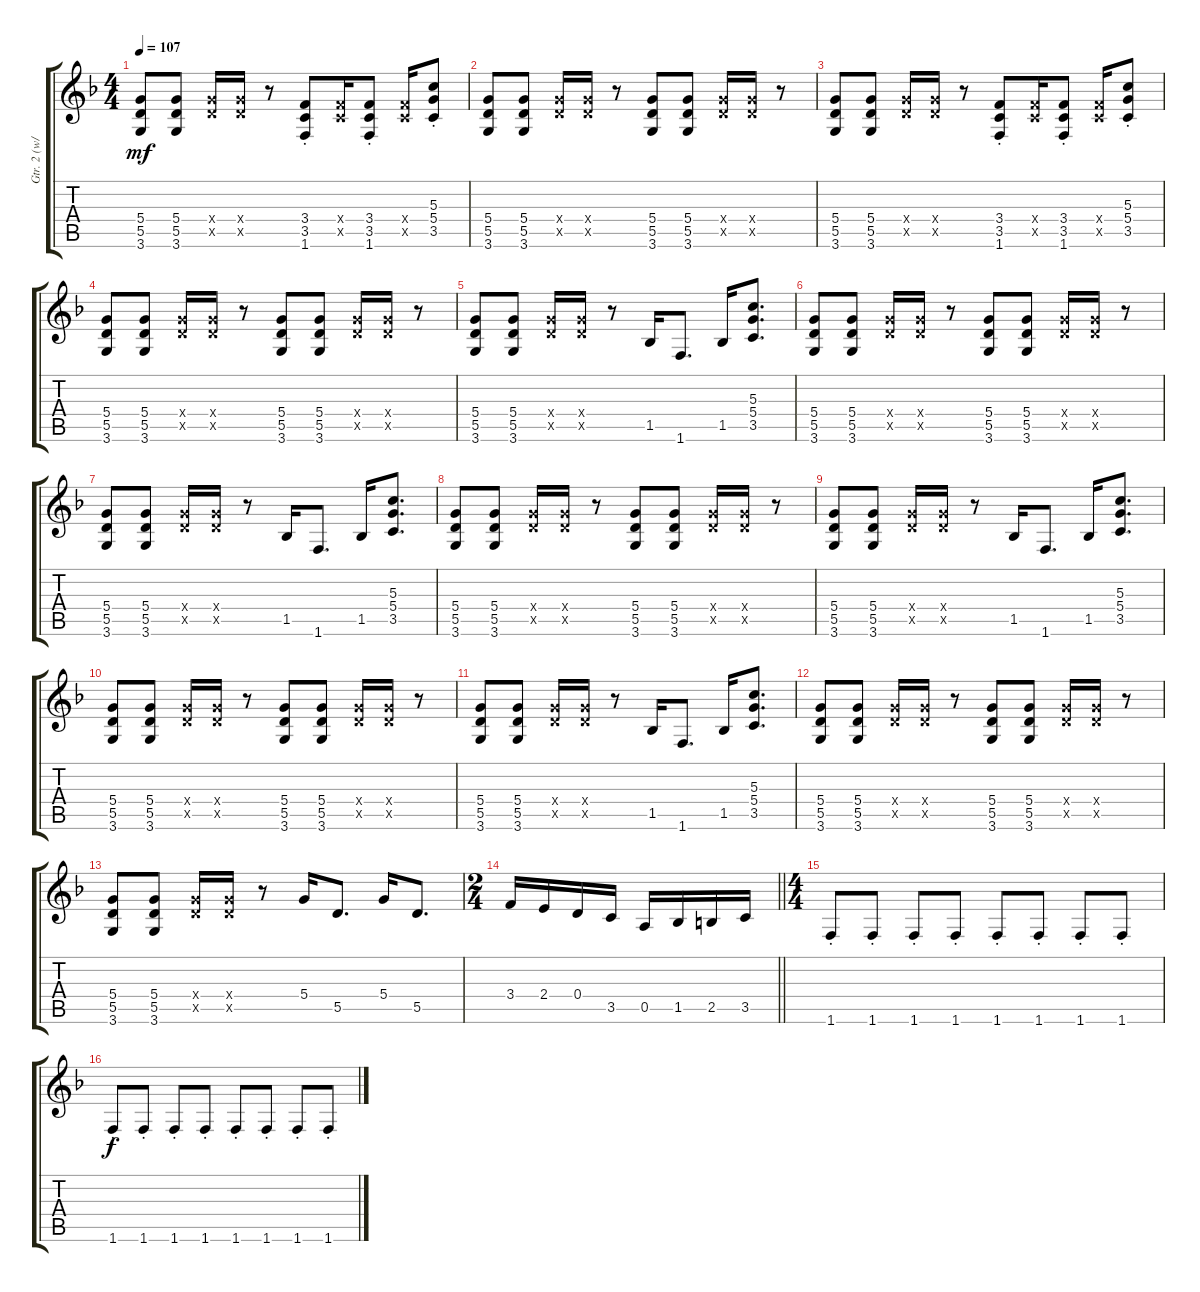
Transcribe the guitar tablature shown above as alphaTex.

\track ("Gtr. 2 (w/ chorus)" "Gtr. 2 (w/") {instrument overdrivenguitar}
\staff {score tabs}
\tuning (E4 B3 G3 D3 A2 E2) {hide}
\ts (4 4)
\tempo 107
\clef g2
\ks f
(5.4 5.5 3.6).8{dy mf} (5.4 5.5 3.6).8 (5.4{x} 5.5{x}).16 (5.4{x} 5.5{x}).16 r.8 (3.4{st} 3.5{st} 1.6{st}).8 (3.4{x} 3.5{x}).16 (3.4{st} 3.5{st} 1.6{st}).8 (3.4{x} 3.5{x}).16 (5.3{st} 5.4{st} 3.5{st}).8 |
(5.4 5.5 3.6).8 (5.4 5.5 3.6).8 (5.4{x} 5.5{x}).16 (5.4{x} 5.5{x}).16 r.8 (5.4 5.5 3.6).8 (5.4 5.5 3.6).8 (5.4{x} 5.5{x}).16 (5.4{x} 5.5{x}).16 r.8 |
(5.4 5.5 3.6).8 (5.4 5.5 3.6).8 (5.4{x} 5.5{x}).16 (5.4{x} 5.5{x}).16 r.8 (3.4{st} 3.5{st} 1.6{st}).8 (3.4{x} 3.5{x}).16 (3.4{st} 3.5{st} 1.6{st}).8 (3.4{x} 3.5{x}).16 (5.3{st} 5.4{st} 3.5{st}).8 |
(5.4 5.5 3.6).8 (5.4 5.5 3.6).8 (5.4{x} 5.5{x}).16 (5.4{x} 5.5{x}).16 r.8 (5.4 5.5 3.6).8 (5.4 5.5 3.6).8 (5.4{x} 5.5{x}).16 (5.4{x} 5.5{x}).16 r.8 |
(5.4 5.5 3.6).8 (5.4 5.5 3.6).8 (5.4{x} 5.5{x}).16 (5.4{x} 5.5{x}).16 r.8 1.5.16 1.6.8{d} 1.5.16 (5.3 5.4 3.5).8{d} |
(5.4 5.5 3.6).8 (5.4 5.5 3.6).8 (5.4{x} 5.5{x}).16 (5.4{x} 5.5{x}).16 r.8 (5.4 5.5 3.6).8 (5.4 5.5 3.6).8 (5.4{x} 5.5{x}).16 (5.4{x} 5.5{x}).16 r.8 |
(5.4 5.5 3.6).8 (5.4 5.5 3.6).8 (5.4{x} 5.5{x}).16 (5.4{x} 5.5{x}).16 r.8 1.5.16 1.6.8{d} 1.5.16 (5.3 5.4 3.5).8{d} |
(5.4 5.5 3.6).8 (5.4 5.5 3.6).8 (5.4{x} 5.5{x}).16 (5.4{x} 5.5{x}).16 r.8 (5.4 5.5 3.6).8 (5.4 5.5 3.6).8 (5.4{x} 5.5{x}).16 (5.4{x} 5.5{x}).16 r.8 |
(5.4 5.5 3.6).8 (5.4 5.5 3.6).8 (5.4{x} 5.5{x}).16 (5.4{x} 5.5{x}).16 r.8 1.5.16 1.6.8{d} 1.5.16 (5.3 5.4 3.5).8{d} |
(5.4 5.5 3.6).8 (5.4 5.5 3.6).8 (5.4{x} 5.5{x}).16 (5.4{x} 5.5{x}).16 r.8 (5.4 5.5 3.6).8 (5.4 5.5 3.6).8 (5.4{x} 5.5{x}).16 (5.4{x} 5.5{x}).16 r.8 |
(5.4 5.5 3.6).8 (5.4 5.5 3.6).8 (5.4{x} 5.5{x}).16 (5.4{x} 5.5{x}).16 r.8 1.5.16 1.6.8{d} 1.5.16 (5.3 5.4 3.5).8{d} |
(5.4 5.5 3.6).8 (5.4 5.5 3.6).8 (5.4{x} 5.5{x}).16 (5.4{x} 5.5{x}).16 r.8 (5.4 5.5 3.6).8 (5.4 5.5 3.6).8 (5.4{x} 5.5{x}).16 (5.4{x} 5.5{x}).16 r.8 |
(5.4 5.5 3.6).8 (5.4 5.5 3.6).8 (5.4{x} 5.5{x}).16 (5.4{x} 5.5{x}).16 r.8 5.4.16 5.5.8{d} 5.4.16 5.5.8{d} |
\ts (2 4)
\barLineRight lightlight
3.4.16 2.4.16 0.4.16 3.5.16 0.5.16 1.5.16 2.5.16 3.5.16 |
\ts (4 4)
1.6{st}.8 1.6{st}.8 1.6{st}.8 1.6{st}.8 1.6{st}.8 1.6{st}.8 1.6{st}.8 1.6{st}.8 |
1.6{st}.8{dy f} 1.6{st}.8 1.6{st}.8 1.6{st}.8 1.6{st}.8 1.6{st}.8 1.6{st}.8 1.6{st}.8
